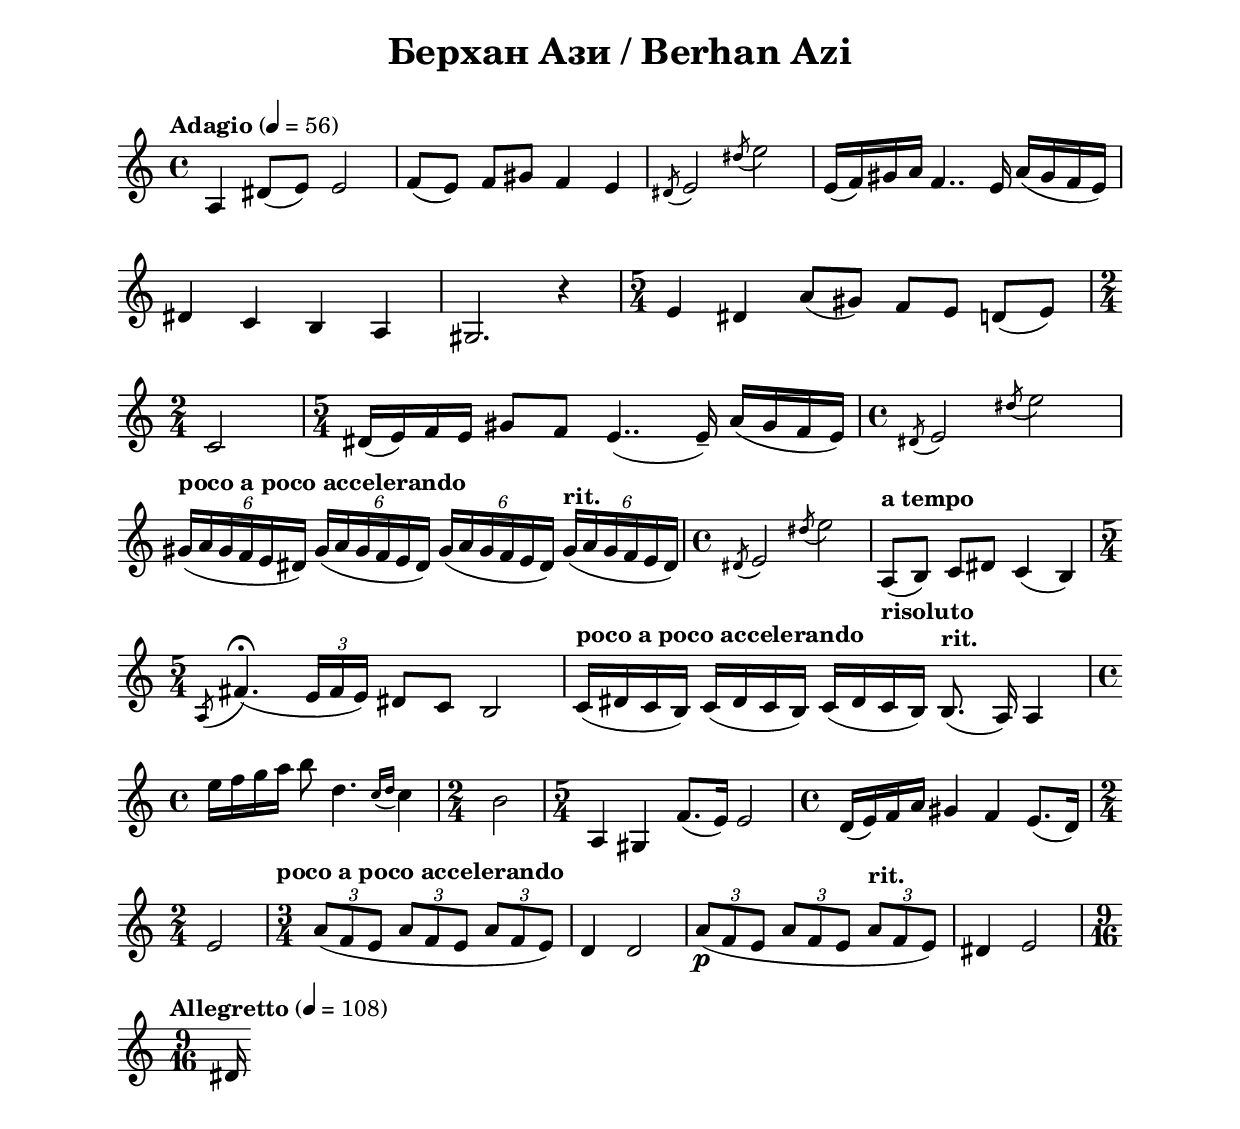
\version "2.18.2"

\paper {
  print-all-headers = ##t
  print-page-number = ##f 
  left-margin = 2\cm
  right-margin = 2\cm
}

\header {
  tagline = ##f
}


\score{
  \layout { 
    indent = 0.0\cm % remove first line indentation
    ragged-last = ##t % do not spread last line to fill the whole space
    \context {
      \Score
      \omit BarNumber %remove bar numbers
    } % context
  } % layout

  \new Voice \relative c' {
    \clef treble
    \key c \major
    \time 4/4
    \tempo "Adagio" 4 = 56
    \autoBeamOff
    
    a4 dis8([e]) e2 | \noBreak
    f8([e]) f[gis] f4 e | \noBreak
    \acciaccatura { dis8 } e2 \acciaccatura { dis'8 } e2 | \noBreak
    e,16([f) gis a] f4.. e16 a([gis f e]) | \break
    
    dis4 c b a | \noBreak
    gis2. r4 | \noBreak
    \time 5/4 e'4 dis a'8([gis]) f[e] d([e]) | \time 2/4 \break
    
    c2 | \noBreak
    \time 5/4 dis16([e) f e] gis8[f] e4..( e16\tenuto) a([gis f e]) | \noBreak
    \time 4/4 \acciaccatura { dis8 } e2 \acciaccatura { dis'8 } e2 | \break
    
    \tempo "poco a poco accelerando" \tuplet 6/4 { gis,16([a gis f e dis]) } \tuplet 6/4 { gis([a gis f e dis]) } \tuplet 6/4 { gis([a gis f e dis]) } \tempo "rit." \tuplet 6/4 { gis([a gis f e dis]) } | \noBreak
    \time 4/4 \acciaccatura { dis8 } e2 \acciaccatura { dis'8 } e2 | \noBreak
    \tempo "a tempo" a,,8_\markup { \bold risoluto } ([b]) c[dis] c4(b) \time 5/4 \break
    
    \acciaccatura { a8 } fis'4.\fermata( \tuplet 3/2 { e16[fis e]) } dis8[c] b2 | \noBreak
    \tempo "poco a poco accelerando" c16([dis c b]) c([dis c b]) c([dis c b]) \tempo "rit." b8.(a16) a4 | \time 4/4 \break
    
    \repeat volta 1 {
      e''16[f g a] b8 d,4. \acciaccatura { c16[d] } c4 | \noBreak
      \time 2/4 b2 | \noBreak
      \time 5/4 a,4 gis f'8.([e16]) e2 | \noBreak
      \time 4/4 d16([e) f a] gis4 f e8.([d16]) | \time 2/4 \break
      
      e2 | \noBreak
    }
    \set Score.doubleRepeatType = #":|.|:"
    \repeat volta 1 {
      \time 3/4 \tempo "poco a poco accelerando" \tuplet 3/2 { a8([f e] } \tuplet 3/2 { a[f e] } \tuplet 3/2 { a[f e]) } | \noBreak
      d4 d2 \noBreak
      \tuplet 3/2 { a'8\p([ f e] } \tuplet 3/2 { a[f e] } \tempo "rit." \tuplet 3/2 { a[f e]) } | \noBreak
      dis4 e2 
    }
    \time 9/16 \break
    \tempo "Allegretto" 4 = 108 
    dis16
    
  }

  \header {
    title = "Берхан Ази / Berhan Azi"
  }

} % score
